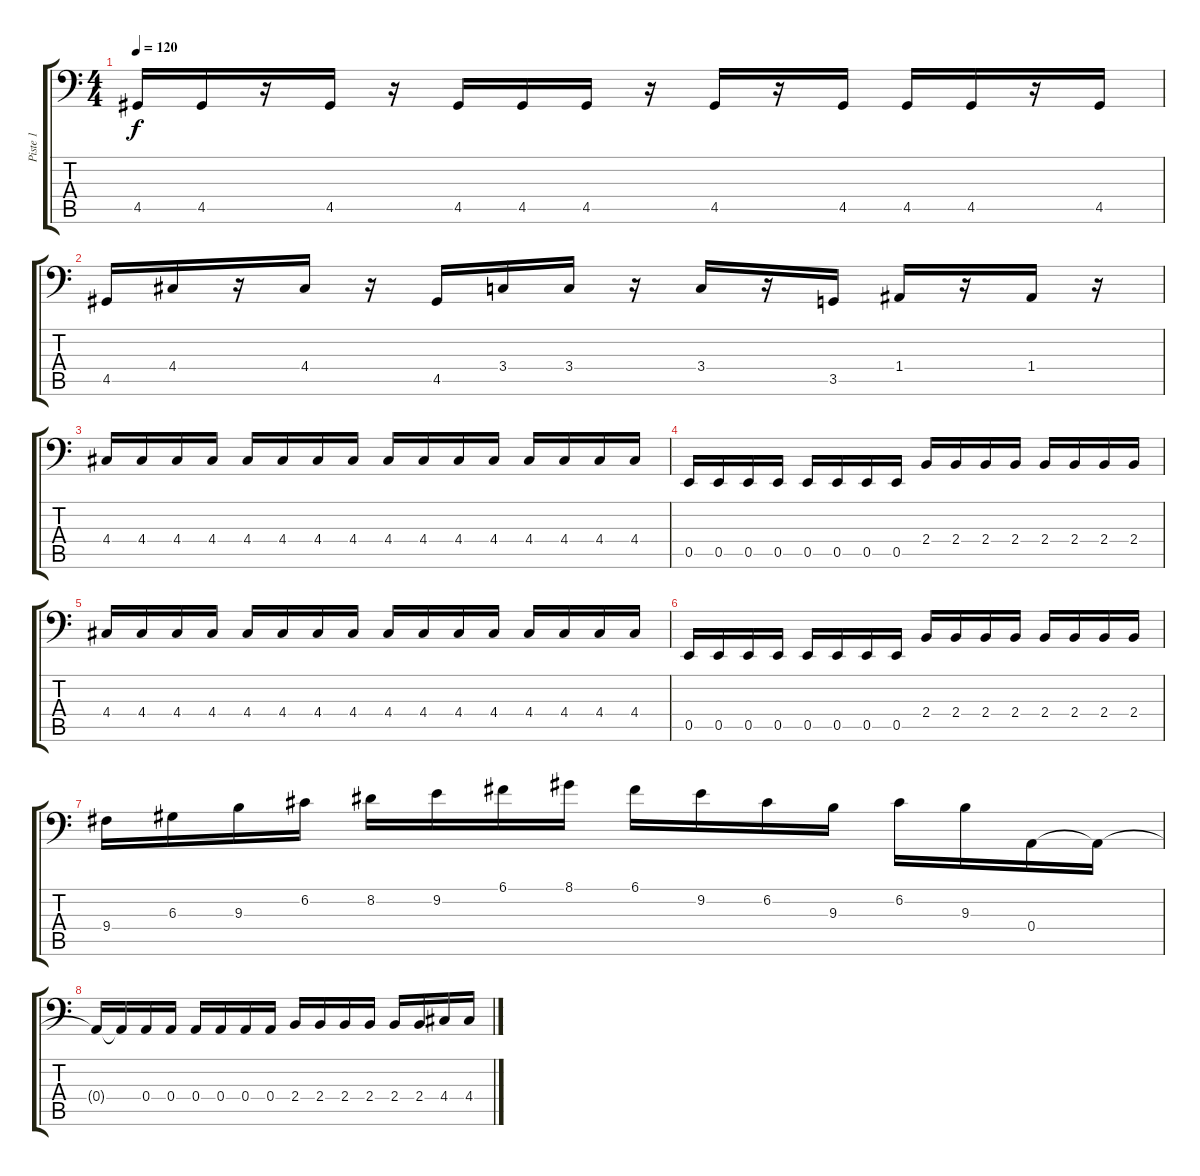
\track ("Piste 1" "Piste 1") {instrument electricbassfinger}
\staff {score tabs}
\tuning (C3 G2 D2 A1 E1 B0) {hide}
\ts (4 4)
\tempo 120
\clef f4
\ks c
4.5.16{dy f} 4.5.16 r.16 4.5.16 r.16 4.5.16 4.5.16 4.5.16 r.16 4.5.16 r.16 4.5.16 4.5.16 4.5.16 r.16 4.5.16 |
4.5.16 4.4.16 r.16 4.4.16 r.16 4.5.16 3.4.16 3.4.16 r.16 3.4.16 r.16 3.5.16 1.4.16 r.16 1.4.16 r.16 |
4.4.16 4.4.16 4.4.16 4.4.16 4.4.16 4.4.16 4.4.16 4.4.16 4.4.16 4.4.16 4.4.16 4.4.16 4.4.16 4.4.16 4.4.16 4.4.16 |
0.5.16 0.5.16 0.5.16 0.5.16 0.5.16 0.5.16 0.5.16 0.5.16 2.4.16 2.4.16 2.4.16 2.4.16 2.4.16 2.4.16 2.4.16 2.4.16 |
4.4.16 4.4.16 4.4.16 4.4.16 4.4.16 4.4.16 4.4.16 4.4.16 4.4.16 4.4.16 4.4.16 4.4.16 4.4.16 4.4.16 4.4.16 4.4.16 |
0.5.16 0.5.16 0.5.16 0.5.16 0.5.16 0.5.16 0.5.16 0.5.16 2.4.16 2.4.16 2.4.16 2.4.16 2.4.16 2.4.16 2.4.16 2.4.16 |
9.4.16 6.3.16 9.3.16 6.2.16 8.2.16 9.2.16 6.1.16 8.1.16 6.1.16 9.2.16 6.2.16 9.3.16 6.2.16 9.3.16 0.4.16 0.4{t}.16 |
0.4{t}.16 0.4{t}.16 0.4.16 0.4.16 0.4.16 0.4.16 0.4.16 0.4.16 2.4.16 2.4.16 2.4.16 2.4.16 2.4.16 2.4.16 4.4.16 4.4.16
